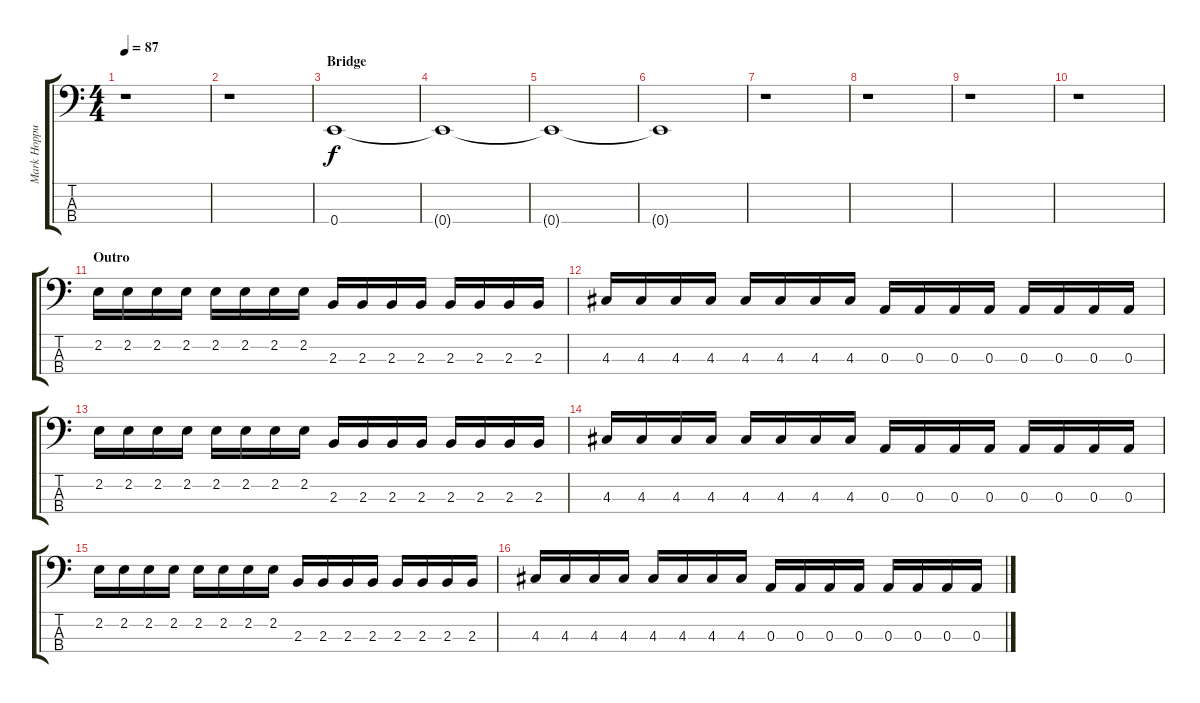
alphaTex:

\track ("Mark Hoppus" "Mark Hoppu") {instrument electricbasspick}
\staff {score tabs}
\tuning (G2 D2 A1 E1) {hide}
\ts (4 4)
\tempo 87
\clef f4
\ks c
r.1{dy f} |
r.1 |
\section ("" "Bridge")
0.4.1 |
0.4{t}.1 |
0.4{t}.1 |
0.4{t}.1 |
r.1 |
r.1 |
r.1 |
r.1 |
\section ("" "Outro")
2.2.16 2.2.16 2.2.16 2.2.16 2.2.16 2.2.16 2.2.16 2.2.16 2.3.16 2.3.16 2.3.16 2.3.16 2.3.16 2.3.16 2.3.16 2.3.16 |
4.3.16 4.3.16 4.3.16 4.3.16 4.3.16 4.3.16 4.3.16 4.3.16 0.3.16 0.3.16 0.3.16 0.3.16 0.3.16 0.3.16 0.3.16 0.3.16 |
2.2.16 2.2.16 2.2.16 2.2.16 2.2.16 2.2.16 2.2.16 2.2.16 2.3.16 2.3.16 2.3.16 2.3.16 2.3.16 2.3.16 2.3.16 2.3.16 |
4.3.16 4.3.16 4.3.16 4.3.16 4.3.16 4.3.16 4.3.16 4.3.16 0.3.16 0.3.16 0.3.16 0.3.16 0.3.16 0.3.16 0.3.16 0.3.16 |
2.2.16 2.2.16 2.2.16 2.2.16 2.2.16 2.2.16 2.2.16 2.2.16 2.3.16 2.3.16 2.3.16 2.3.16 2.3.16 2.3.16 2.3.16 2.3.16 |
4.3.16 4.3.16 4.3.16 4.3.16 4.3.16 4.3.16 4.3.16 4.3.16 0.3.16 0.3.16 0.3.16 0.3.16 0.3.16 0.3.16 0.3.16 0.3.16
